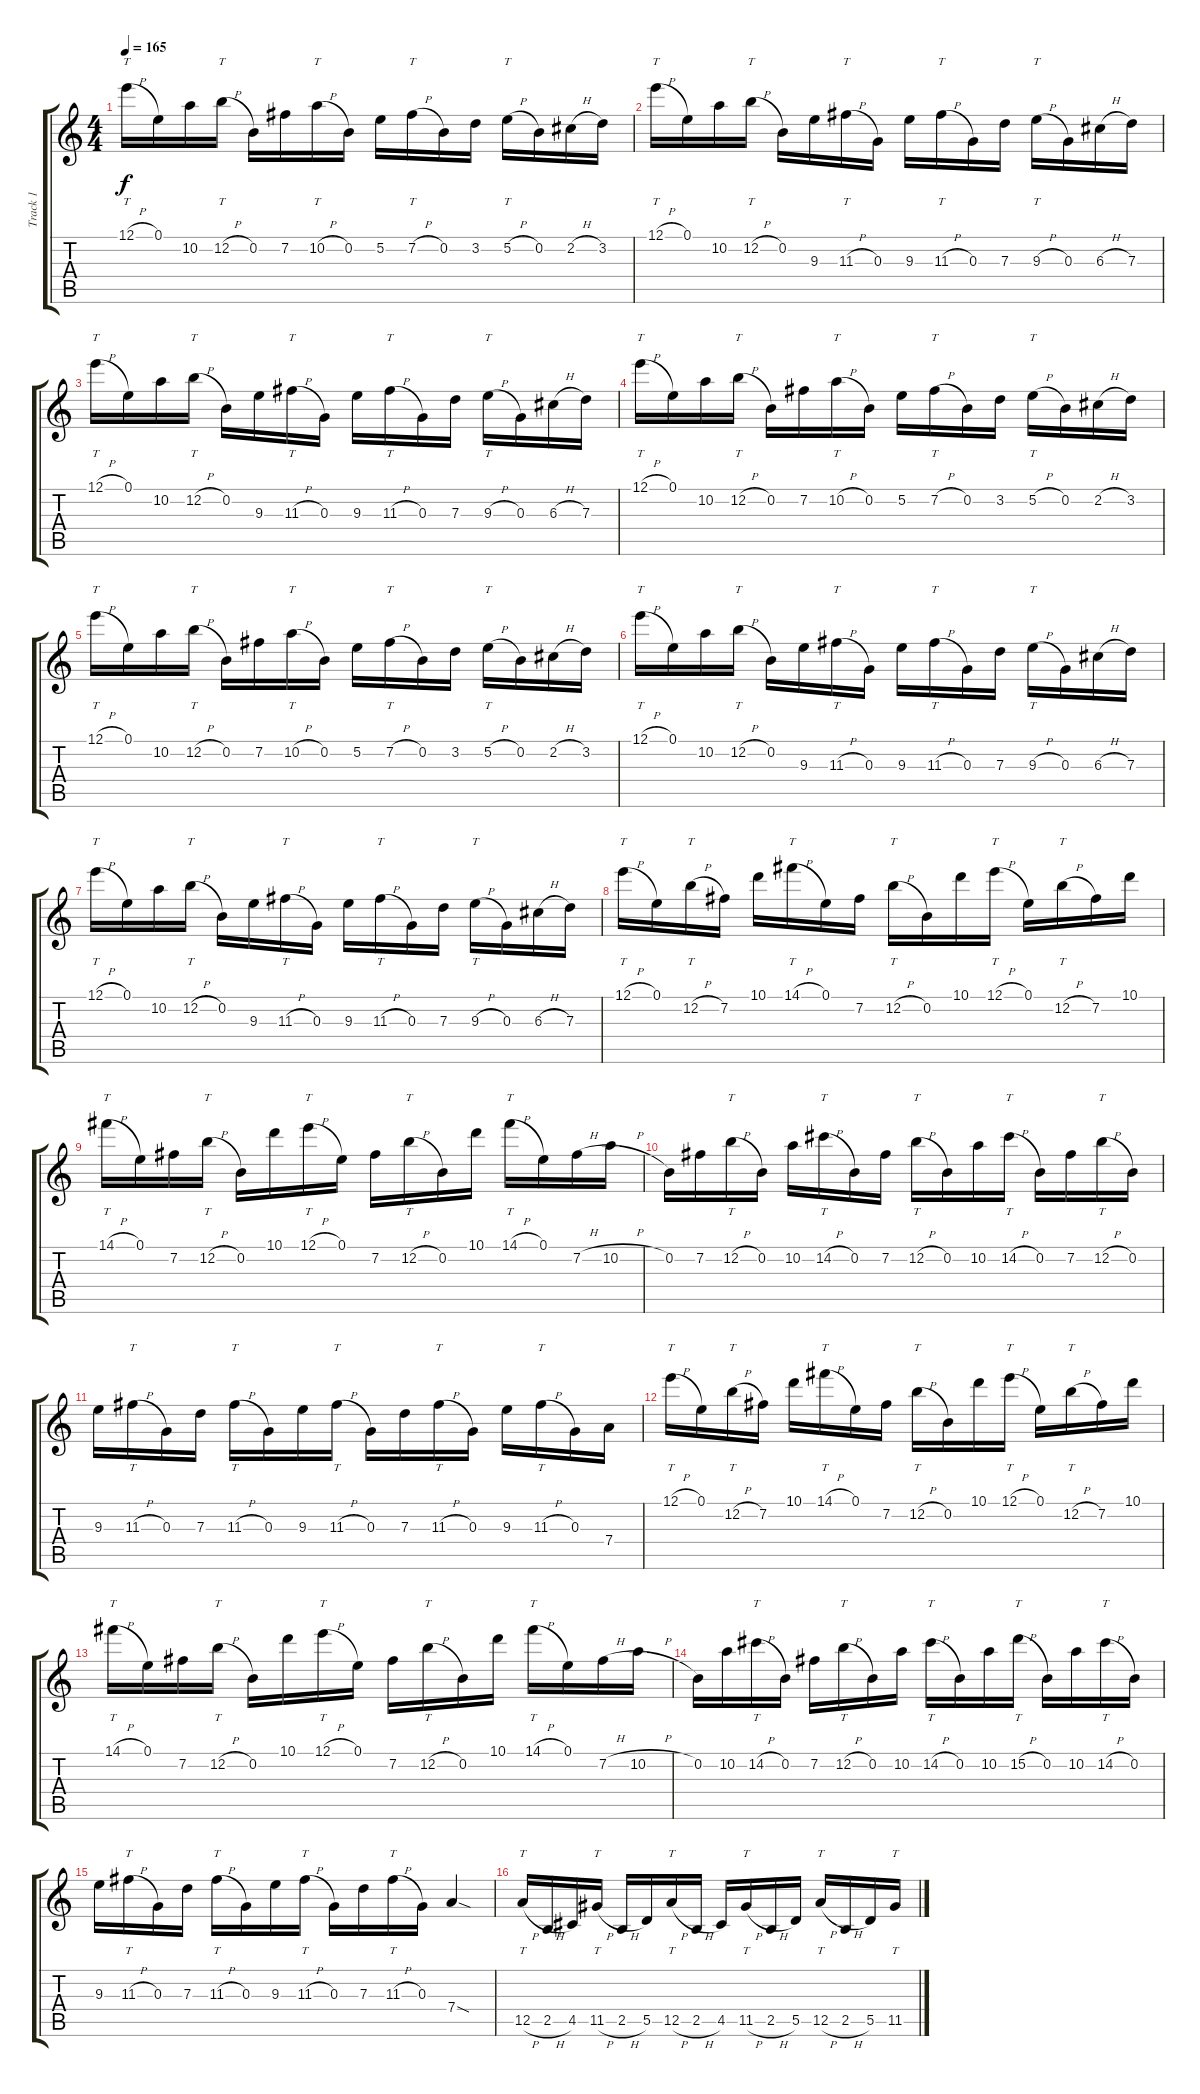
\track ("Track 1" "Track 1") {instrument overdrivenguitar}
\staff {score tabs}
\tuning (E4 B3 G3 D3 A2 E2) {hide}
\ts (4 4)
\tempo 165
\clef g2
\ks c
12.1{h}.16{tt dy f} 0.1.16 10.2.16 12.2{h}.16{tt} 0.2.16 7.2.16 10.2{h}.16{tt} 0.2.16 5.2.16 7.2{h}.16{tt} 0.2.16 3.2.16 5.2{h}.16{tt} 0.2.16 2.2{h}.16 3.2.16 |
12.1{h}.16{tt} 0.1.16 10.2.16 12.2{h}.16{tt} 0.2.16 9.3.16 11.3{h}.16{tt} 0.3.16 9.3.16 11.3{h}.16{tt} 0.3.16 7.3.16 9.3{h}.16{tt} 0.3.16 6.3{h}.16 7.3.16 |
12.1{h}.16{tt} 0.1.16 10.2.16 12.2{h}.16{tt} 0.2.16 9.3.16 11.3{h}.16{tt} 0.3.16 9.3.16 11.3{h}.16{tt} 0.3.16 7.3.16 9.3{h}.16{tt} 0.3.16 6.3{h}.16 7.3.16 |
12.1{h}.16{tt} 0.1.16 10.2.16 12.2{h}.16{tt} 0.2.16 7.2.16 10.2{h}.16{tt} 0.2.16 5.2.16 7.2{h}.16{tt} 0.2.16 3.2.16 5.2{h}.16{tt} 0.2.16 2.2{h}.16 3.2.16 |
12.1{h}.16{tt} 0.1.16 10.2.16 12.2{h}.16{tt} 0.2.16 7.2.16 10.2{h}.16{tt} 0.2.16 5.2.16 7.2{h}.16{tt} 0.2.16 3.2.16 5.2{h}.16{tt} 0.2.16 2.2{h}.16 3.2.16 |
12.1{h}.16{tt} 0.1.16 10.2.16 12.2{h}.16{tt} 0.2.16 9.3.16 11.3{h}.16{tt} 0.3.16 9.3.16 11.3{h}.16{tt} 0.3.16 7.3.16 9.3{h}.16{tt} 0.3.16 6.3{h}.16 7.3.16 |
12.1{h}.16{tt} 0.1.16 10.2.16 12.2{h}.16{tt} 0.2.16 9.3.16 11.3{h}.16{tt} 0.3.16 9.3.16 11.3{h}.16{tt} 0.3.16 7.3.16 9.3{h}.16{tt} 0.3.16 6.3{h}.16 7.3.16 |
12.1{h}.16{tt} 0.1.16 12.2{h}.16{tt} 7.2.16 10.1.16 14.1{h}.16{tt} 0.1.16 7.2.16 12.2{h}.16{tt} 0.2.16 10.1.16 12.1{h}.16{tt} 0.1.16 12.2{h}.16{tt} 7.2.16 10.1.16 |
14.1{h}.16{tt} 0.1.16 7.2.16 12.2{h}.16{tt} 0.2.16 10.1.16 12.1{h}.16{tt} 0.1.16 7.2.16 12.2{h}.16{tt} 0.2.16 10.1.16 14.1{h}.16{tt} 0.1.16 7.2{h}.16 10.2{h}.16 |
0.2.16 7.2.16 12.2{h}.16{tt} 0.2.16 10.2.16 14.2{h}.16{tt} 0.2.16 7.2.16 12.2{h}.16{tt} 0.2.16 10.2.16 14.2{h}.16{tt} 0.2.16 7.2.16 12.2{h}.16{tt} 0.2.16 |
9.3.16 11.3{h}.16{tt} 0.3.16 7.3.16 11.3{h}.16{tt} 0.3.16 9.3.16 11.3{h}.16{tt} 0.3.16 7.3.16 11.3{h}.16{tt} 0.3.16 9.3.16 11.3{h}.16{tt} 0.3.16 7.4.16 |
12.1{h}.16{tt} 0.1.16 12.2{h}.16{tt} 7.2.16 10.1.16 14.1{h}.16{tt} 0.1.16 7.2.16 12.2{h}.16{tt} 0.2.16 10.1.16 12.1{h}.16{tt} 0.1.16 12.2{h}.16{tt} 7.2.16 10.1.16 |
14.1{h}.16{tt} 0.1.16 7.2.16 12.2{h}.16{tt} 0.2.16 10.1.16 12.1{h}.16{tt} 0.1.16 7.2.16 12.2{h}.16{tt} 0.2.16 10.1.16 14.1{h}.16{tt} 0.1.16 7.2{h}.16 10.2{h}.16 |
0.2.16 10.2.16 14.2{h}.16{tt} 0.2.16 7.2.16 12.2{h}.16{tt} 0.2.16 10.2.16 14.2{h}.16{tt} 0.2.16 10.2.16 15.2{h}.16{tt} 0.2.16 10.2.16 14.2{h}.16{tt} 0.2.16 |
9.3.16 11.3{h}.16{tt} 0.3.16 7.3.16 11.3{h}.16{tt} 0.3.16 9.3.16 11.3{h}.16{tt} 0.3.16 7.3.16 11.3{h}.16{tt} 0.3.16 7.4{sod}.4 |
12.5{h}.16{tt} 2.5{h}.16 4.5.16 11.5{h}.16{tt} 2.5{h}.16 5.5.16 12.5{h}.16{tt} 2.5{h}.16 4.5.16 11.5{h}.16{tt} 2.5{h}.16 5.5.16 12.5{h}.16{tt} 2.5{h}.16 5.5.16 11.5{h}.16{tt}
